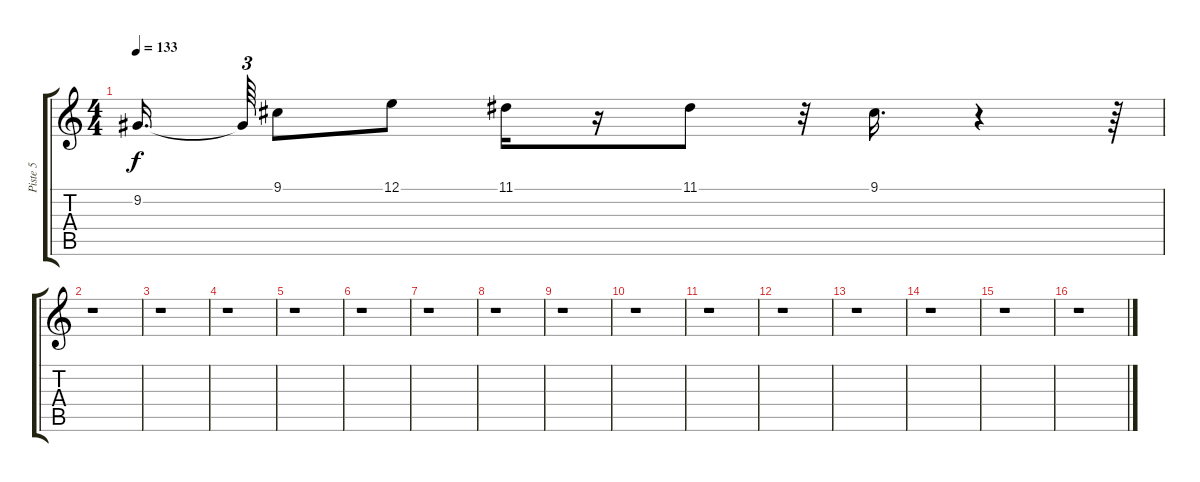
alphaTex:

\track ("Piste 5" "Piste 5") {instrument harmonica}
\staff {score tabs}
\tuning (E4 B3 G3 D3 A2 E2) {hide}
\ts (4 4)
\tempo 133
\clef g2
\ks c
9.2{t}.16{d dy f} 9.2{t}.64{tu (3 2)} 9.1.8 12.1.8 11.1.16 r.16 11.1.8 r.32 9.1.16{d} r.4 r.64 |
r.1 |
r.1 |
r.1 |
r.1 |
r.1 |
r.1 |
r.1 |
r.1 |
r.1 |
r.1 |
r.1 |
r.1 |
r.1 |
r.1 |
r.1
